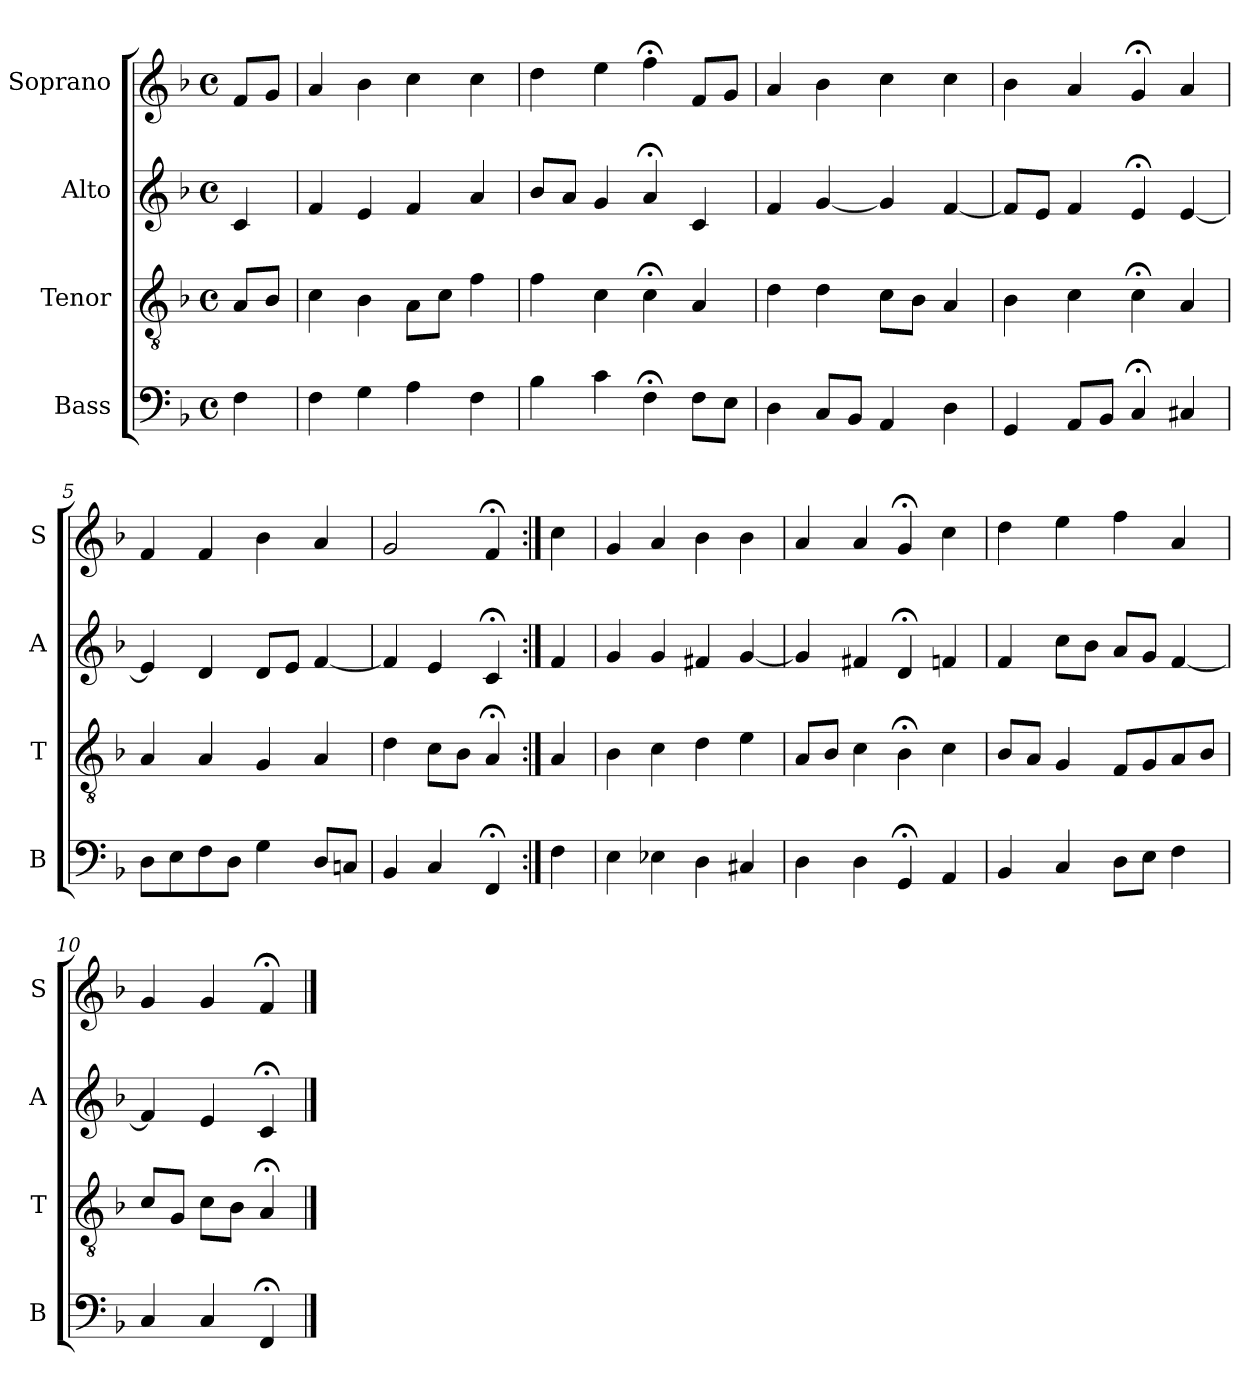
**kern	**kern	**kern	**kern
*part4	*part3	*part2	*part1
*staff4	*staff3	*staff2	*staff1
*I"Bass	*I"Tenor	*I"Alto	*I"Soprano
*I'B	*I'T	*I'A	*I'S
*clefF4	*clefGv2	*clefG2	*clefG2
*k[b-]	*k[b-]	*k[b-]	*k[b-]
*F:	*F:	*F:	*F:
*M4/4	*M4/4	*M4/4	*M4/4
*met(c)	*met(c)	*met(c)	*met(c)
*MM100	*MM100	*MM100	*MM100
=	=	=	=
4F	8AL	4c	8fL
.	8B-J	.	8gJ
=1	=1	=1	=1
4F	4c	4f	4a
4Gi	4B-i	4ei	4b-i
4A	8AL	4f	4cc
.	8cJ	.	.
4F	4f	4a	4cc
=2	=2	=2	=2
4B-	4f	8b-L	4dd
.	.	8aJ	.
4c	4c	4g	4ee
4F;<	4c;<	4a;<	4ff;<
8FL	4A	4c	8fL
8EJ	.	.	8gJ
=3	=3	=3	=3
4D	4d	4f	4a
8CL	4d	[4g	4b-
8BB-J	.	.	.
4AA	8cL	4g]	4cc
.	8B-J	.	.
4D	4A	[4f	4cc
=4	=4	=4	=4
4GG	4B-	8fL]	4b-
.	.	8eJ	.
8AAL	4c	4f	4a
8BB-J	.	.	.
4C;<	4c;<	4e;<	4g;<
4C#X	4A	[4e	4a
=5	=5	=5	=5
8DL	4A	4e]	4f
8E	.	.	.
8F	4A	4d	4f
8DJ	.	.	.
4G	4G	8dL	4b-
.	.	8eJ	.
8DL	4A	[4f	4a
8CnJ	.	.	.
=6	=6	=6	=6
4BB-	4d	4f]	2g
4C	8cL	4e	.
.	8B-J	.	.
4FF;<	4A;<	4c;<	4f;<
=:|!	=:|!	=:|!	=:|!
4F	4A	4f	4cc
=7	=7	=7	=7
4E	4B-	4g	4g
4E-X	4c	4g	4a
4D	4d	4f#X	4b-
4C#X	4e	[4g	4b-
=8	=8	=8	=8
4D	8AL	4g]	4a
.	8B-J	.	.
4D	4c	4f#X	4a
4GG;<	4B-;<	4d;<	4g;<
4AA	4c	4fn	4cc
=9	=9	=9	=9
4BB-	8B-L	4f	4dd
.	8AJ	.	.
4C	4G	8ccL	4ee
.	.	8b-J	.
8DL	8FL	8aL	4ff
8EJ	8G	8gJ	.
4F	8A	[4f	4a
.	8B-J	.	.
=10	=10	=10	=10
4C	8cL	4f]	4g
.	8GJ	.	.
4C	8cL	4e	4g
.	8B-J	.	.
4FF;<	4A;<	4c;<	4f;<
==	==	==	==
*-	*-	*-	*-
